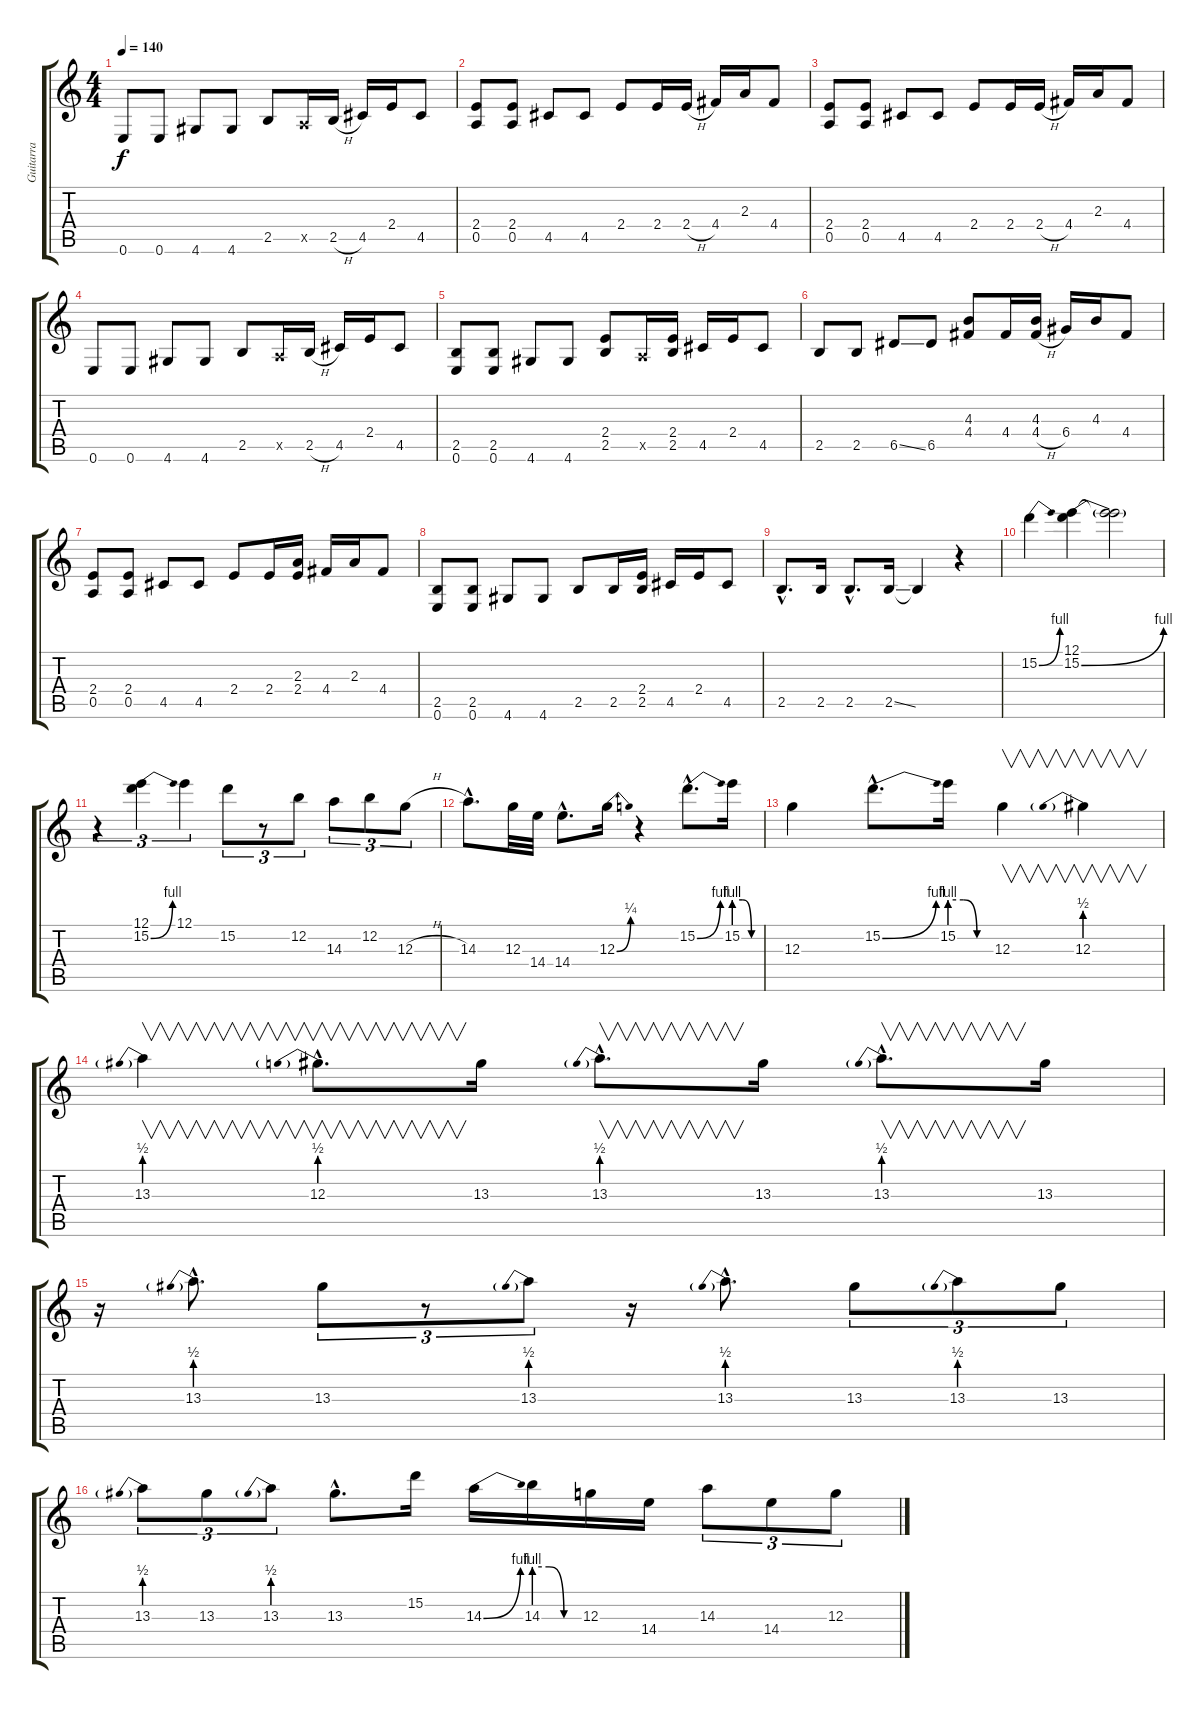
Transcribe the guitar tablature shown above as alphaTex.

\track ("Guitarra" "Guitarra") {instrument distortionguitar}
\staff {score tabs}
\tuning (E4 B3 G3 D3 A2 E2) {hide}
\ts (4 4)
\tempo 140
\clef g2
\ks c
0.6.8{dy f} 0.6.8 4.6.8 4.6.8 2.5.8 0.5{x}.16 2.5{h}.16 4.5.16 2.4.16 4.5.8 |
(2.4 0.5).8 (2.4 0.5).8 4.5.8 4.5.8 2.4.8 2.4.16 2.4{h}.16 4.4.16 2.3.16 4.4.8 |
(2.4 0.5).8 (2.4 0.5).8 4.5.8 4.5.8 2.4.8 2.4.16 2.4{h}.16 4.4.16 2.3.16 4.4.8 |
0.6.8 0.6.8 4.6.8 4.6.8 2.5.8 0.5{x}.16 2.5{h}.16 4.5.16 2.4.16 4.5.8 |
(2.5 0.6).8 (2.5 0.6).8 4.6.8 4.6.8 (2.4 2.5).8 0.5{x}.16 (2.4 2.5).16 4.5.16 2.4.16 4.5.8 |
2.5.8 2.5.8 6.5{ss}.8 6.5.8 (4.3 4.4).8 4.4.16 (4.3 4.4{h}).16 6.4.16 4.3.16 4.4.8 |
(2.4 0.5).8 (2.4 0.5).8 4.5.8 4.5.8 2.4.8 2.4.16 (2.3 2.4).16 4.4.16 2.3.16 4.4.8 |
(2.5 0.6).8 (2.5 0.6).8 4.6.8 4.6.8 2.5.8 2.5.16 (2.4 2.5).16 4.5.16 2.4.16 4.5.8 |
2.5{hac}.8{d} 2.5.16 2.5{hac}.8{d} 2.5{ss}.16 2.5{t}.4 r.4 |
15.2{be (bend 0 0 60 4)}.4 (12.1 15.2{be (bend 0 0 60 4)}).4 (12.1{t} 15.2{t}).2 |
r.4{tu (3 2)} (12.1 15.2{be (bend 0 0 60 4)}).4{tu (3 2)} 12.1.4{tu (3 2)} 15.2.8{tu (3 2)} r.8{tu (3 2)} 12.2.8{tu (3 2)} 14.3.8{tu (3 2)} 12.2.8{tu (3 2)} 12.3{h}.8{tu (3 2)} |
14.3{hac}.8{d} 12.3.32 14.4.32 14.4{hac}.8{d} 12.3{be (bend 0 0 60 1)}.16 r.4 15.2{be (bend 0 0 60 4) hac}.8{d} 15.2{be (custom 0 4 20 4 40 0 60 0)}.16 |
12.3.4 15.2{be (bend 0 0 60 4) hac}.8{d} 15.2{be (custom 0 4 20 4 40 0 60 0)}.16 12.3.4{v} 12.3{be (prebend 0 2 60 2)}.4{v} |
13.3{be (prebend 0 2 60 2)}.4{v} 12.3{be (prebend 0 2 60 2) hac}.8{v d} 13.3.16 13.3{be (prebend 0 2 60 2) hac}.8{v d} 13.3.16 13.3{be (prebend 0 2 60 2) hac}.8{v d} 13.3.16 |
r.16 13.3{be (prebend 0 2 60 2) hac}.8{d} 13.3.8{tu (3 2)} r.8{tu (3 2)} 13.3{be (prebend 0 2 60 2)}.8{tu (3 2)} r.16 13.3{be (prebend 0 2 60 2) hac}.8{d} 13.3.8{tu (3 2)} 13.3{be (prebend 0 2 60 2)}.8{tu (3 2)} 13.3.8{tu (3 2)} |
13.3{be (prebend 0 2 60 2)}.8{tu (3 2)} 13.3.8{tu (3 2)} 13.3{be (prebend 0 2 60 2)}.8{tu (3 2)} 13.3{hac}.8{d} 15.2.16 14.3{be (bend 0 0 60 4)}.16 14.3{be (custom 0 4 20 4 40 0 60 0)}.16 12.3.16 14.4.16 14.3.8{tu (3 2)} 14.4.8{tu (3 2)} 12.3.8{tu (3 2)}
